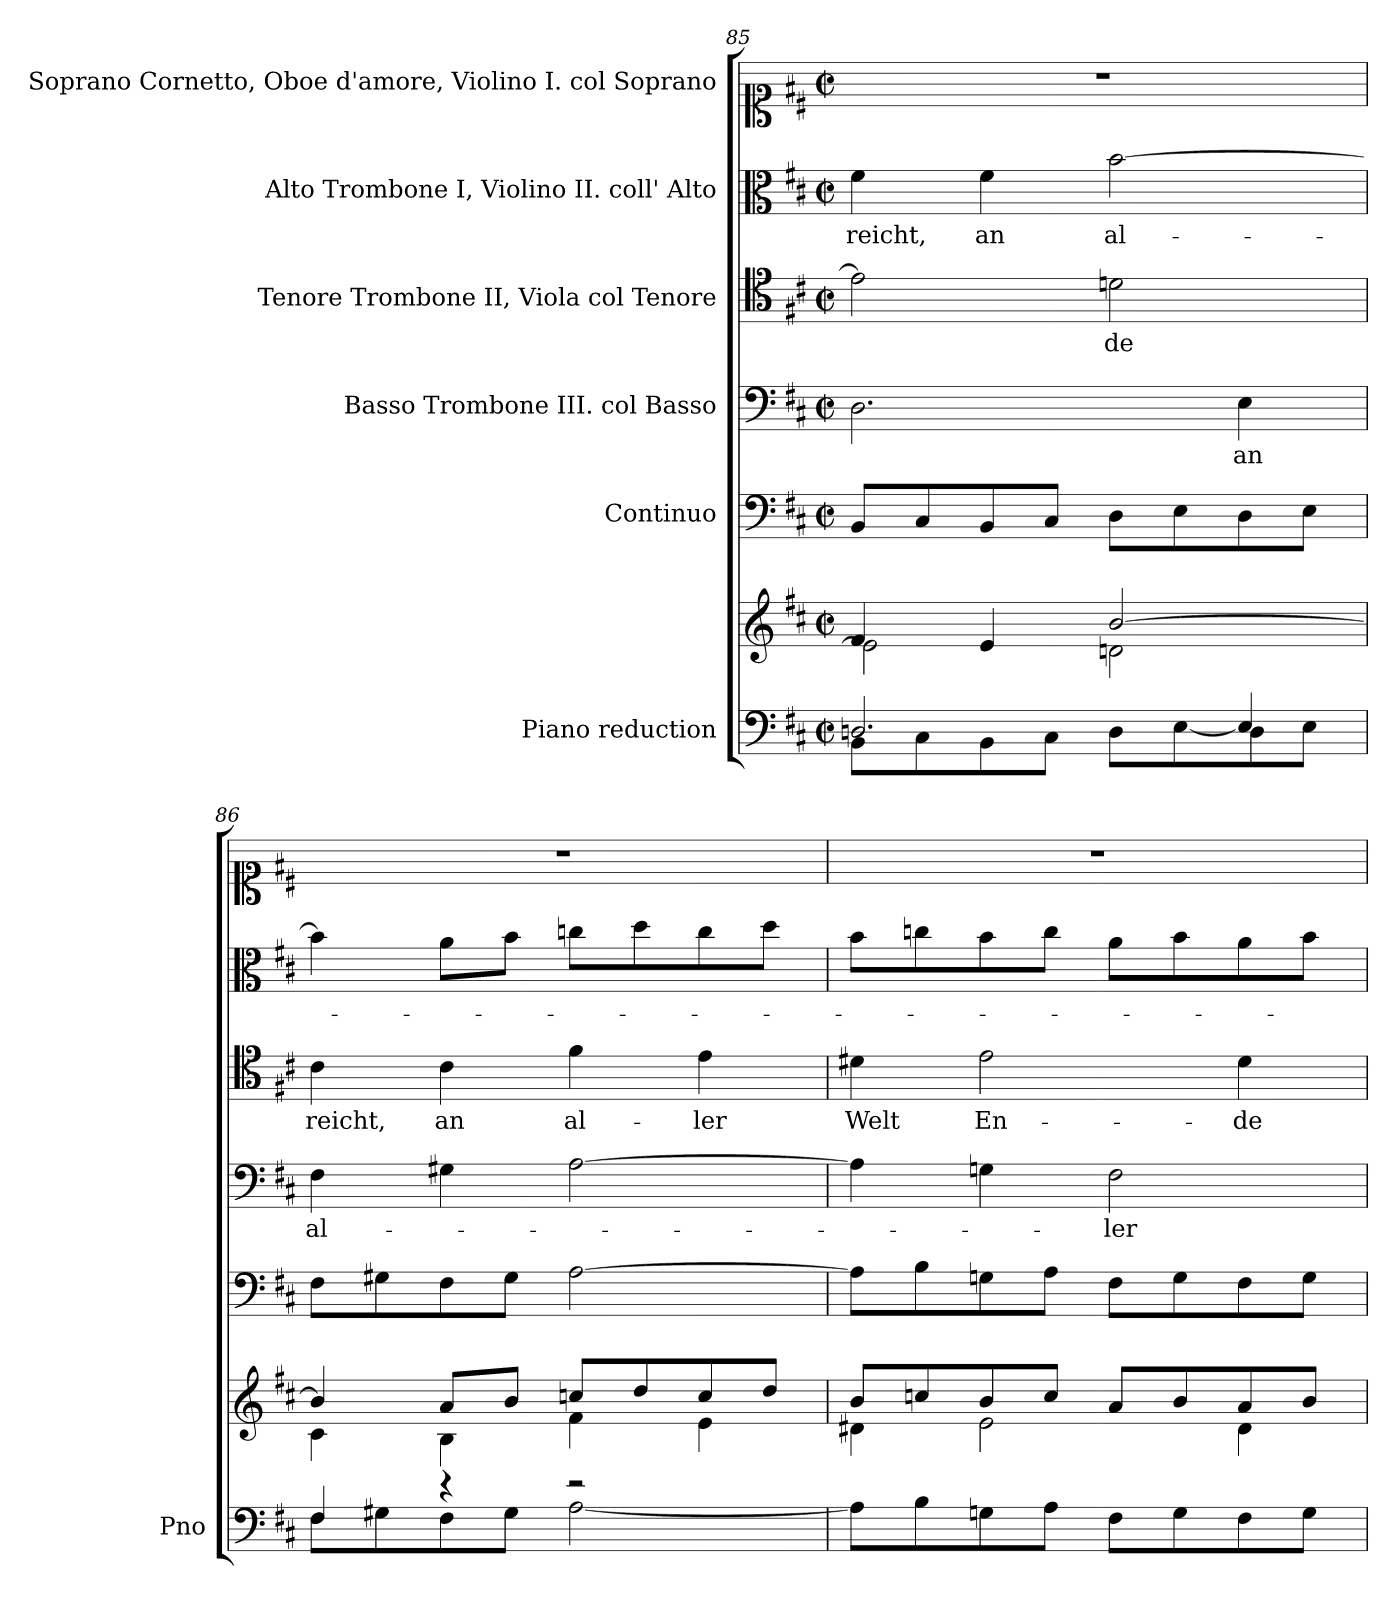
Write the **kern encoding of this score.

**kern	**kern	**kern	**kern	**text	**kern	**text	**kern	**text	**kern
*part6	*part6	*part5	*part4	*part4	*part3	*part3	*part2	*part2	*part1
*staff7	*staff6	*staff5	*staff4	*staff4	*staff3	*staff3	*staff2	*staff2	*staff1
*I"Piano reduction	*	*I"Continuo	*I"Basso  Trombone III. col Basso	*	*I"Tenore Trombone II, Viola col Tenore	*	*I"Alto Trombone I, Violino II.  coll' Alto	*	*I"Soprano Cornetto, Oboe d'amore, Violino I. col Soprano
*I'Pno	*	*	*	*	*	*	*	*	*
!!LO:PB:g=z
*clefF4	*clefG2	*clefF4	*clefF4	*	*clefC4	*	*clefC3	*	*clefC1
*k[f#c#]	*k[f#c#]	*k[f#c#]	*k[f#c#]	*	*k[f#c#]	*	*k[f#c#]	*	*k[f#c#]
*M2/2	*M2/2	*M2/2	*M2/2	*	*M2/2	*	*M2/2	*	*M2/2
*met(c|)	*met(c|)	*met(c|)	*met(c|)	*	*met(c|)	*	*met(c|)	*	*met(c|)
=85	=85	=85	=85	=85	=85	=85	=85	=85	=85
*^	*^	*	*	*	*	*	*	*	*
!	!	!	!	!	!	!	!	!	!	!LO:LY:b	!
2.Dn/	8BB\L	4f#/	2e\]	8BB/L	2.D\	.	2e\]	.	4f#\	reicht,	1r
.	8C#\	.	.	8C#/	.	.	.	.	.	.	.
!	!	!	!	!	!	!	!	!	!	!LO:LY:b	!
.	8BB\	4e/	.	8BB/	.	.	.	.	4f#\	an	.
.	8C#\J	.	.	8C#/J	.	.	.	.	.	.	.
!	!	!	!	!	!	!	!	!LO:LY:b	!	!LO:LY:b	!
.	8D\L	[2b/	2dn\	8D\L	.	.	2dn\	-de	[2b\	al-	.
.	[>8E\	.	.	8E\	.	.	.	.	.	.	.
!	!	!	!	!	!	!LO:LY:b	!	!	!	!	!
4E/]	8D\	.	.	8D\	4E\	an	.	.	.	.	.
.	8E\J	.	.	8E\J	.	.	.	.	.	.	.
=86	=86	=86	=86	=86	=86	=86	=86	=86	=86	=86	=86
!	!	!	!	!	!	!LO:LY:b	!	!LO:LY:b	!	!	!
4F#/	8F#\L	4b/]	4c#\	8F#\L	4F#\	al-	4c#\	reicht,	4b\]	.	1r
.	8G#X\	.	.	8G#X\	.	.	.	.	.	.	.
!	!	!	!	!	!	!	!	!LO:LY:b	!	!	!
4r	8F#\	8a/L	4B\	8F#\	4G#X\	.	4c#\	an	8a\L	.	.
.	8G#\J	8b/J	.	8G#\J	.	.	.	.	8b\J	.	.
!	!	!	!	!	!	!	!	!LO:LY:b	!	!	!
2r	[2A\	8ccn/L	4f#\	[2A\	[2A\	.	4f#\	al-	8ccn\L	.	.
.	.	8dd/	.	.	.	.	.	.	8dd\	.	.
!	!	!	!	!	!	!	!	!LO:LY:b	!	!	!
.	.	8cc/	4e\	.	.	.	4e\	-ler	8cc\	.	.
.	.	8dd/J	.	.	.	.	.	.	8dd\J	.	.
*v	*v	*	*	*	*	*	*	*	*	*	*
=87	=87	=87	=87	=87	=87	=87	=87	=87	=87	=87
!	!	!	!	!	!	!	!LO:LY:b	!	!	!
8A\L]	8b/L	4d#X\	8A\L]	4A\]	.	4d#X\	Welt	8b\L	.	1r
8B\	8ccn/	.	8B\	.	.	.	.	8ccn\	.	.
!	!	!	!	!	!	!	!LO:LY:b	!	!	!
8Gn\	8b/	2e\	8Gn\	4Gn\	.	2e\	En-	8b\	.	.
8A\J	8cc/J	.	8A\J	.	.	.	.	8cc\J	.	.
!	!	!	!	!	!LO:LY:b	!	!	!	!	!
8F#\L	8a/L	.	8F#\L	2F#\	-ler	.	.	8a\L	.	.
8G\	8b/	.	8G\	.	.	.	.	8b\	.	.
!	!	!	!	!	!	!	!LO:LY:b	!	!	!
8F#\	8a/	4d#\	8F#\	.	.	4d#\	-de	8a\	.	.
8G\J	8b/J	.	8G\J	.	.	.	.	8b\J	.	.
*	*v	*v	*	*	*	*	*	*	*	*
=	=	=	=	=	=	=	=	=	=
*-	*-	*-	*-	*-	*-	*-	*-	*-	*-
